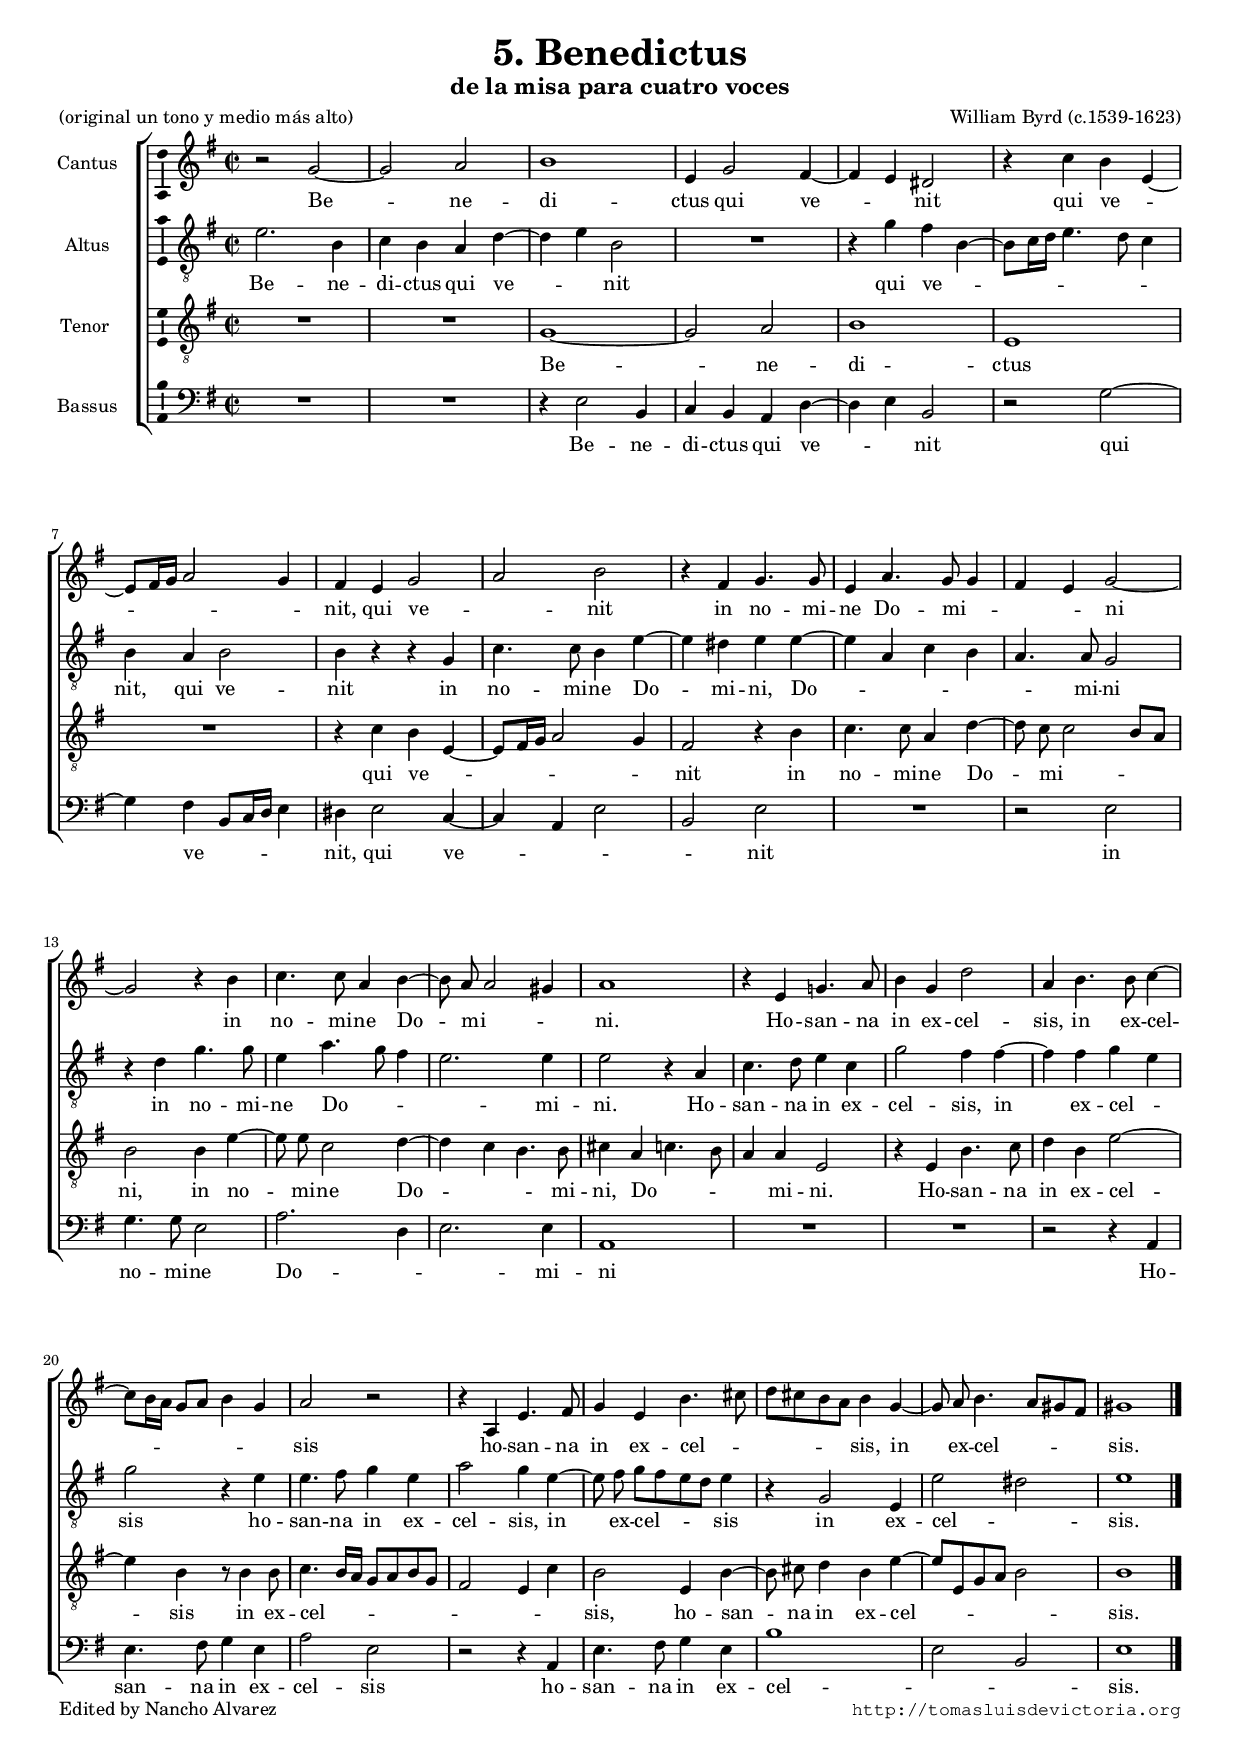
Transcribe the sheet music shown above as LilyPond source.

\version "2.11.45"

#(set-default-paper-size "a4")
#(set-global-staff-size 16)
#(ly:set-option 'point-and-click #f)

\header {
	title=\markup{\bigger \bigger "5. Benedictus" }
	subtitle=\markup {\bigger "de la misa para cuatro voces" }
	composer="William Byrd (c.1539-1623)"
	poet="(original un tono y medio más alto)"
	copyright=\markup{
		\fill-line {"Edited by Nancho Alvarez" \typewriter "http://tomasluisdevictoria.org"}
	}
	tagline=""
}

global={\key aes \major \time 2/2 \skip 1*26 \bar "|." }

cantus={
	r2 aes' ~ |
	aes' bes' |
	c''1 |
	f'4 aes'2 g'4 ~ |
%5
	g' f' e'2 |
	r4 des'' c'' f' ~ |
	f'8 g'16 aes' bes'2 aes'4 |
	g' f' aes'2 |
	bes' c'' |
%10
	r4 g' aes'4. aes'8 |
	f'4 bes'4. aes'8 aes'4 |
	g' f' aes'2 ~ |
	aes' r4 c'' |
	des''4. des''8 bes'4 c'' ~ |
%15
	c''8 \noBeam bes' bes'2 a'4 |
	bes'1 |
	r4 f' aes'?4. bes'8 |
	c''4 aes' ees''2 |
	bes'4 c''4. c''8 des''4 ~ |
%20
	des''8[ c''16 bes'] aes'8[ bes'] c''4 aes' |
	bes'2 r |
	r4 bes f'4. g'8 |
	aes'4 f' c''4. d''8 |
	ees'' d'' c'' bes' c''4 aes' ~ |
%25
	aes'8 \noBeam bes' c''4. bes'8 a' g' |
	a'1 
}

altus={
	f'2. c'4 |
	des' c' bes ees' ~ |
	ees' f' c'2 |
	R1*4/4 |
%5
	r4 aes' g' c' ~ |
	c'8 des'16 ees' f'4. ees'8 des'4 |
	c' bes c'2 |
	c'4 r r aes |
	des'4. des'8 c'4 f' ~ |
%10
	f' e' f' f' ~ |
	f' bes des' c' |
	bes4. bes8 aes2 |
	r4 ees' aes'4. aes'8 |
	f'4 bes'4. aes'8 g'4 |
%15
	f'2. f'4 |
	f'2 r4 bes |
	des'4. ees'8 f'4 des' |
	aes'2 g'4 g' ~ |
	g' g' aes' f' |
%20
	aes'2 r4 f' |
	f'4. g'8 aes'4 f' |
	bes'2 aes'4 f' ~ |
	f'8 \noBeam g' aes'[ g' f' ees'] f'4 |
	r aes2 f4 |
%25
	f'2 e' |
	f'1 
}

tenor={
	R1*4/4 |
	R1*4/4 |
	aes1 ~ |
	aes2 bes |
%5
	c'1 |
	f |
	R1*4/4 |
	r4 des' c' f ~ |
	f8 g16 aes bes2 aes4 |
%10
	g2 r4 c' |
	des'4. des'8 bes4 ees' ~ |
	ees'8 \noBeam des' des'2 c'8 bes |
	c'2 c'4 f' ~ |
	f'8 \noBeam f' des'2 ees'4 ~ |
%15
	ees' des' c'4. c'8 |
	d'4 bes des'4. c'8 |
	bes4 bes f2 |
	r4 f c'4. des'8 |
	ees'4 c' f'2 ~ |
%20
	f'4 c' r8 c'4 c'8 |
	des'4. c'16 bes aes8 bes c' aes |
	g2 f4 des' |
	c'2 f4 c' ~ |
	c'8 \noBeam d' ees'4 c' f' ~ |
%25
	f'8 f aes bes c'2 |
	c'1 
}

bassus={
	R1*4/4 |
	R1*4/4 |
	r4 f2 c4 |
	des c bes, ees ~ |
%5
	ees f c2 |
	r aes ~ |
	aes4 g c8 des16 ees f4 |
	e f2 des4 ~ |
	des bes, f2 |
%10
	c f |
	R1*4/4 |
	r2 f |
	aes4. aes8 f2 |
	bes2. ees4 |
%15
	f2. f4 |
	bes,1 |
	R1*4/4 |
	R1*4/4 |
	r2 r4 bes, |
%20
	f4. g8 aes4 f |
	bes2 f |
	r r4 bes, |
	f4. g8 aes4 f |
	c'1 |
%25
	f2 c |
	f1 
}

textocantus=\lyricmode{
Be -- ne -- di -- ctus qui ve -- _ nit
qui ve -- _ _ _ _ _ nit,
qui ve -- _ nit
in no -- mi -- ne Do -- mi -- _ _ _ ni
in no -- mi -- ne Do -- mi -- _ _ ni.
Ho -- san -- na in ex -- cel -- sis,
in ex -- cel -- _ _ _ _ _ _ sis
ho -- san -- na in ex -- cel -- _ _ _ _ _ sis,
in ex -- cel -- _ _ _ sis.
}

textoaltus=\lyricmode{
Be -- ne -- di -- ctus qui ve -- _ nit
qui ve -- _ _ _ _ _ _ nit,
qui ve -- nit
in no -- mi -- ne Do -- mi -- ni,
Do -- _ _ _ _ mi -- ni
in no -- mi -- ne Do -- _ _ _ mi -- ni.
Ho -- san -- na in ex -- cel -- sis,
in ex -- cel -- _ sis
ho -- san -- na in ex -- cel -- sis,
in ex -- cel -- _ _ _ sis
in ex -- cel -- _ sis.
}

textotenor=\lyricmode{
Be -- ne -- di -- ctus
qui ve -- _ _ _ _ _ nit
in no -- mi -- ne Do -- mi -- _ _ _ ni,
in no -- mi -- ne Do -- _ _ mi -- ni,
Do -- _ _ _ mi -- ni.
Ho -- san -- na in ex -- cel -- sis
in ex -- cel -- _ _ _ _ _ _ _ _ _ sis,
ho -- san -- na in ex -- cel -- _ _ _ _ sis.
}

textobassus=\lyricmode{
Be -- ne -- di -- ctus qui ve -- _ nit
qui ve -- _ _ _ _ nit,
qui ve -- _ _ _ nit
in no -- mi -- ne Do -- _ _ mi -- ni
Ho -- san -- na in ex -- cel -- sis
ho -- san -- na in ex -- cel -- _ _ sis.
}

\score {\transpose c' b {
\new ChoirStaff<<

	\new Staff << \global
	\new Voice="v1" {
		\set Staff.instrumentName="Cantus "
		\clef "G" 
		\cantus}
	\new Lyrics \lyricsto "v1" {\textocantus }
	>>

	
	\new Staff << \global
	\new Voice="v2" {
		\set Staff.instrumentName="Altus "
		\clef "G_8" 
		\altus}
	\new Lyrics \lyricsto "v2" {\textoaltus }
	>>

	
	\new Staff <<\global
	\new Voice="v3" {
		\set Staff.instrumentName="Tenor  "
		\clef "G_8"
		\tenor }
	\new Lyrics \lyricsto "v3" {\textotenor }
	>>
	

	\new Staff <<\global
	\new Voice="v4" {
		\set Staff.instrumentName="Bassus "
		\clef "bass" 
		\bassus }
	\new Lyrics \lyricsto "v4" {\textobassus}
	>>
	
>>
	}%transpose

\layout{ 
	\context {\Lyrics \override VerticalAxisGroup #'minimum-Y-extent = #'(-0 . 0) }
	\context {\Score \override BarNumber #'padding = #2 }
	%\context {\Lyrics \override LyricText #'font-size = #2 }
	\context {\Voice melismaBusyProperties = #'(tieMelismaBusy ) 
			% autoBeaming = ##f
	}
	%\context { \RemoveEmptyStaffContext }
	\context {\Staff \consists Ambitus_engraver 
			\override VerticalAxisGroup #'minimum-Y-extent = #'(-0 . 4.25) 
			 \override AccidentalCautionary  #'font-size = #-2
                         \override AccidentalCautionary  #'parenthesized = ##f
	}
}

%\midi {}

}

\paper{
	system-count=4
	%between-system-space=5.0\cm
	between-system-padding = #0
  	%ragged-bottom=##f
	ragged-last-bottom=##f
	%line-width=19.0\cm
	%paper-height=30.0\cm
	%after-title-space=2.5\cm
	foot-separation=3\mm
	head-separation=0\mm
}
